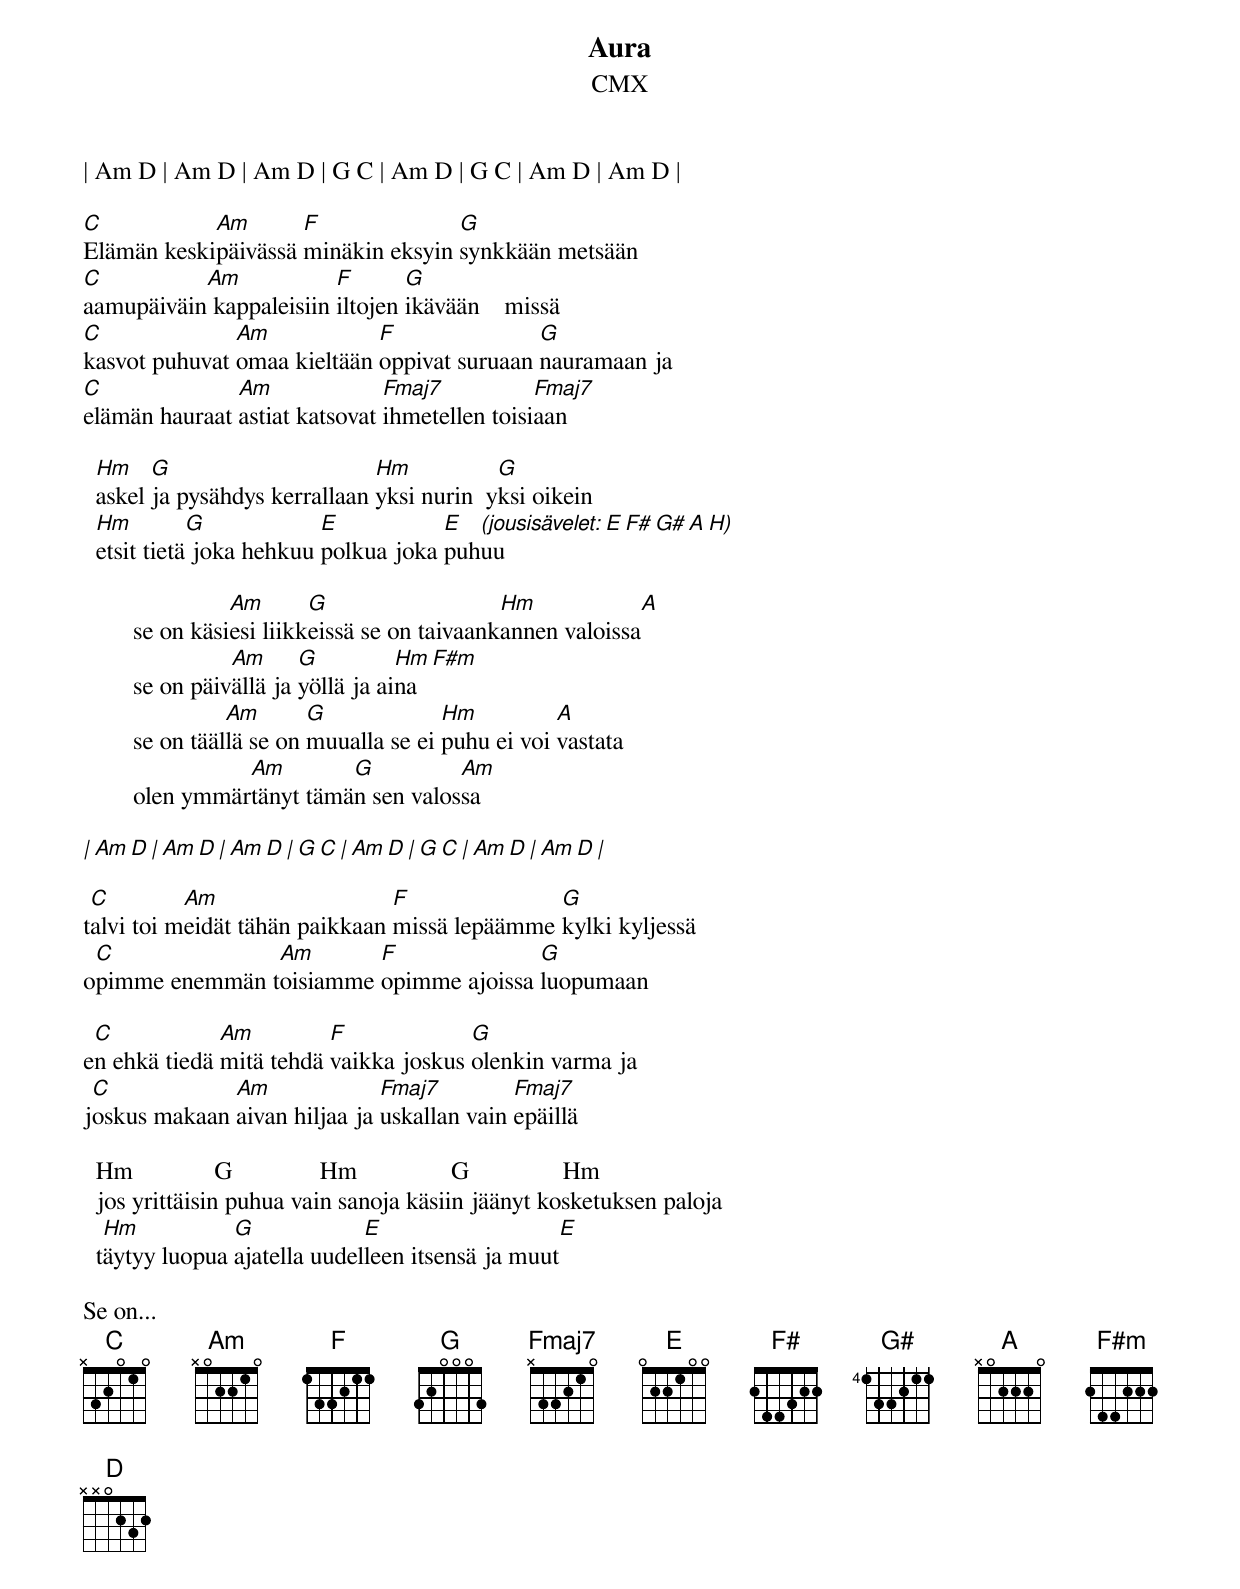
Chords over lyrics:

Aura
CMX

| Am D | Am D | Am D | G C | Am D | G C | Am D | Am D |

C 	    Am       F 	            G
Elämän keskipäivässä minäkin eksyin synkkään metsään
C 	   Am  	         F       G
aamupäiväin kappaleisiin iltojen ikävään    missä
C 	       Am            F               G
kasvot puhuvat omaa kieltään oppivat suruaan nauramaan ja
C 	       Am              Fmaj7           Fmaj7
elämän hauraat astiat katsovat ihmetellen toisiaan

  Hm    G	               Hm 	    G
  askel ja pysähdys kerrallaan yksi nurin  yksi oikein
  Hm         G            E           E  (jousisävelet: E F# G# A H)
  etsit tietä joka hehkuu polkua joka puhuu

                  Am       G 	 	       Hm 	             A
        se on käsiesi liikkeissä se on taivaankannen valoissa
                  Am      G          Hm 	F#m
        se on päivällä ja yöllä ja aina
                  Am       G             Hm          A
        se on täällä se on muualla se ei puhu ei voi vastata
                  Am 	    G	       Am
        olen ymmärtänyt tämän sen valossa

| Am D | Am D | Am D | G C | Am D | G C | Am D | Am D |

 C         Am  		        F 	       G
talvi toi meidät tähän paikkaan missä lepäämme kylki kyljessä
 C 	        Am       F 	        G
opimme enemmän toisiamme opimme ajoissa luopumaan

 C            Am         F 	       G
en ehkä tiedä mitä tehdä vaikka joskus olenkin varma ja
 C 	      Am 	      Fmaj7         Fmaj7
joskus makaan aivan hiljaa ja uskallan vain epäillä

  Hm             G              Hm               G               Hm
  jos yrittäisin puhua vain sanoja käsiin jäänyt kosketuksen paloja
   Hm           G             E 	             E
  täytyy luopua ajatella uudelleen itsensä ja muut

Se on...
